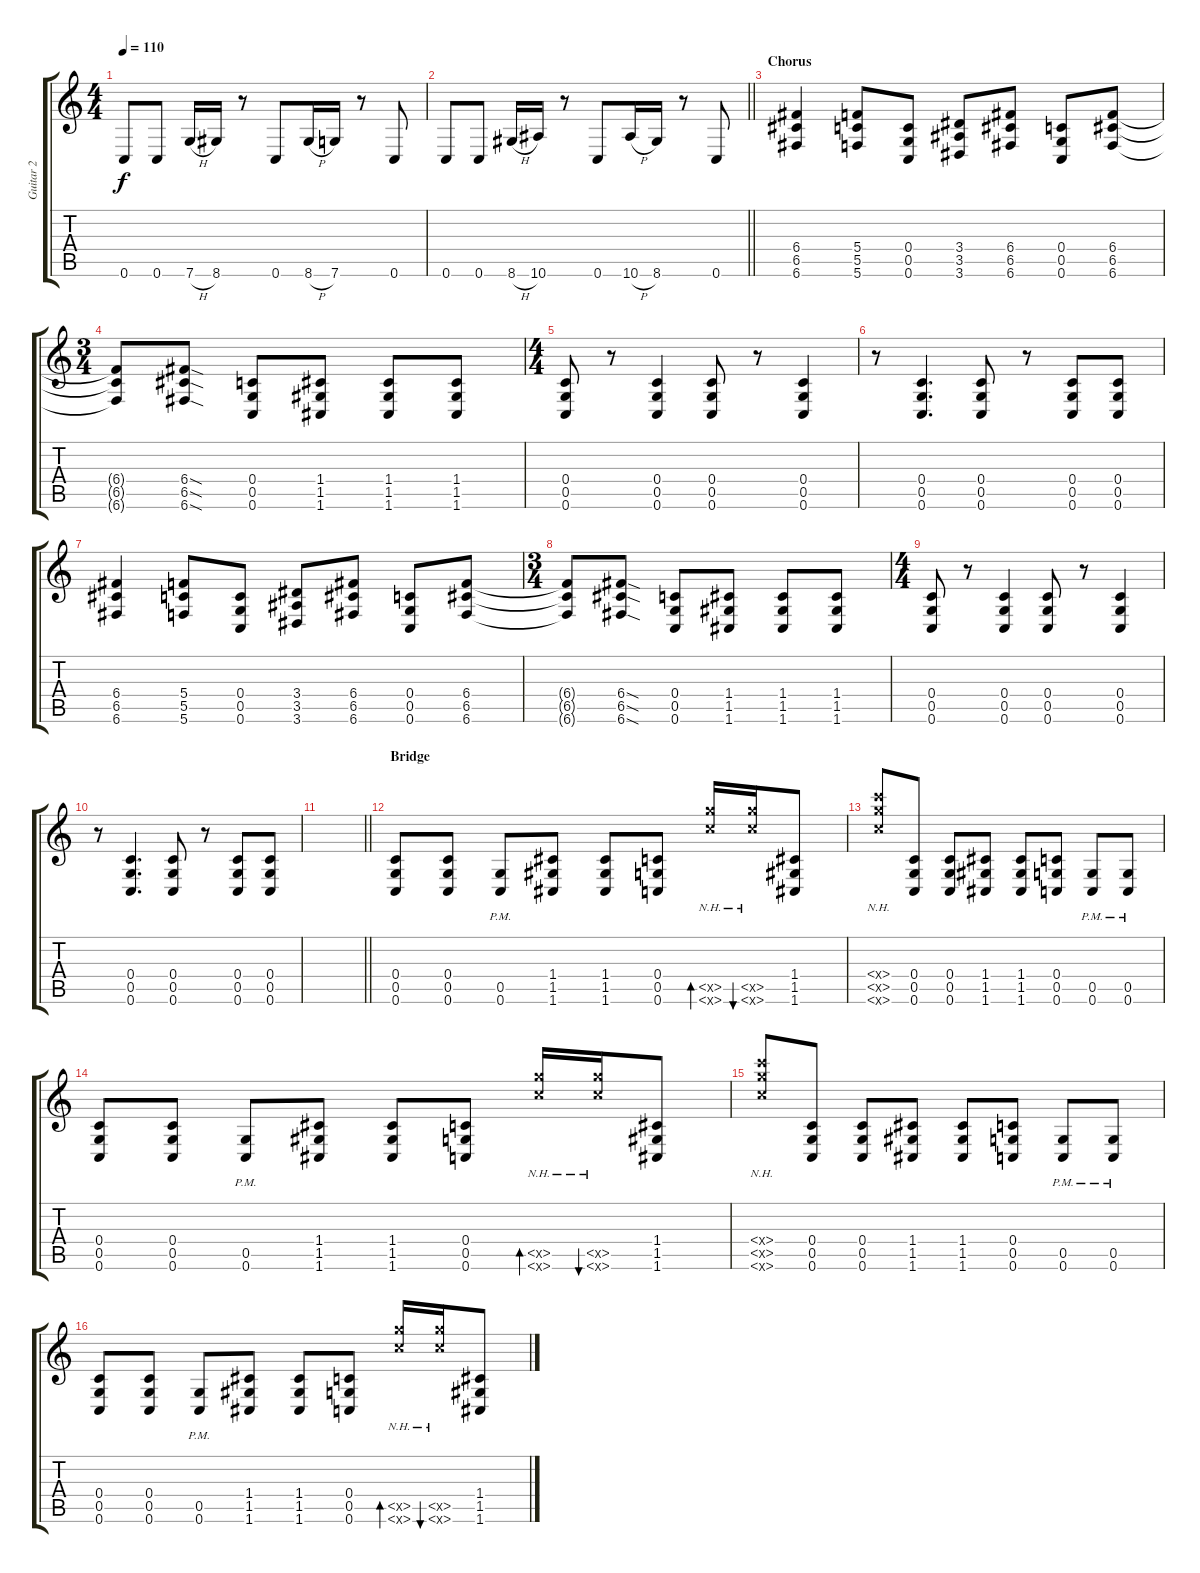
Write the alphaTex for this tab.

\track ("Guitar 2" "Guitar 2") {instrument overdrivenguitar}
\staff {score tabs}
\tuning (D4 A3 F3 C3 G2 C2) {hide}
\ts (4 4)
\tempo 110
\clef g2
\ks c
0.6.8{dy f} 0.6.8 7.6{h}.16 8.6.16 r.8 0.6.8 8.6{h}.16 7.6.16 r.8 0.6.8 |
\barLineRight lightlight
0.6.8 0.6.8 8.6{h}.16 10.6.16 r.8 0.6.8 10.6{h}.16 8.6.16 r.8 0.6.8 |
\section ("" "Chorus")
(6.4 6.5 6.6).4 (5.4 5.5 5.6).8 (0.4 0.5 0.6).8 (3.4 3.5 3.6).8 (6.4 6.5 6.6).8 (0.4 0.5 0.6).8 (6.4 6.5 6.6).8 |
\ts (3 4)
(6.4{t} 6.5{t} 6.6{t}).8 (6.4{sod} 6.5{sod} 6.6{sod}).8 (0.4 0.5 0.6).8 (1.4 1.5 1.6).8 (1.4 1.5 1.6).8 (1.4 1.5 1.6).8 |
\ts (4 4)
(0.4 0.5 0.6).8 r.8 (0.4 0.5 0.6).4 (0.4 0.5 0.6).8 r.8 (0.4 0.5 0.6).4 |
r.8 (0.4 0.5 0.6).4{d} (0.4 0.5 0.6).8 r.8 (0.4 0.5 0.6).8 (0.4 0.5 0.6).8 |
(6.4 6.5 6.6).4 (5.4 5.5 5.6).8 (0.4 0.5 0.6).8 (3.4 3.5 3.6).8 (6.4 6.5 6.6).8 (0.4 0.5 0.6).8 (6.4 6.5 6.6).8 |
\ts (3 4)
(6.4{t} 6.5{t} 6.6{t}).8 (6.4{sod} 6.5{sod} 6.6{sod}).8 (0.4 0.5 0.6).8 (1.4 1.5 1.6).8 (1.4 1.5 1.6).8 (1.4 1.5 1.6).8 |
\ts (4 4)
(0.4 0.5 0.6).8 r.8 (0.4 0.5 0.6).4 (0.4 0.5 0.6).8 r.8 (0.4 0.5 0.6).4 |
r.8 (0.4 0.5 0.6).4{d} (0.4 0.5 0.6).8 r.8 (0.4 0.5 0.6).8 (0.4 0.5 0.6).8 |
\barLineRight lightlight
|
\section ("" "Bridge")
(0.4 0.5 0.6).8 (0.4 0.5 0.6).8 (0.5{pm} 0.6{pm}).8 (1.4 1.5 1.6).8 (1.4 1.5 1.6).8 (0.4 0.5 0.6).8 (5.5{nh x} 5.6{nh x}).16{bd 30} (5.5{nh x} 5.6{nh x}).16{bu 30} (1.4 1.5 1.6).8 |
(5.4{nh x} 5.5{nh x} 5.6{nh x}).8 (0.4 0.5 0.6).8 (0.4 0.5 0.6).8 (1.4 1.5 1.6).8 (1.4 1.5 1.6).8 (0.4 0.5 0.6).8 (0.5{pm} 0.6{pm}).8 (0.5{pm} 0.6{pm}).8 |
(0.4 0.5 0.6).8 (0.4 0.5 0.6).8 (0.5{pm} 0.6{pm}).8 (1.4 1.5 1.6).8 (1.4 1.5 1.6).8 (0.4 0.5 0.6).8 (5.5{nh x} 5.6{nh x}).16{bd 30} (5.5{nh x} 5.6{nh x}).16{bu 30} (1.4 1.5 1.6).8 |
(5.4{nh x} 5.5{nh x} 5.6{nh x}).8 (0.4 0.5 0.6).8 (0.4 0.5 0.6).8 (1.4 1.5 1.6).8 (1.4 1.5 1.6).8 (0.4 0.5 0.6).8 (0.5{pm} 0.6{pm}).8 (0.5{pm} 0.6{pm}).8 |
(0.4 0.5 0.6).8 (0.4 0.5 0.6).8 (0.5{pm} 0.6{pm}).8 (1.4 1.5 1.6).8 (1.4 1.5 1.6).8 (0.4 0.5 0.6).8 (5.5{nh x} 5.6{nh x}).16{bd 30} (5.5{nh x} 5.6{nh x}).16{bu 30} (1.4 1.5 1.6).8
